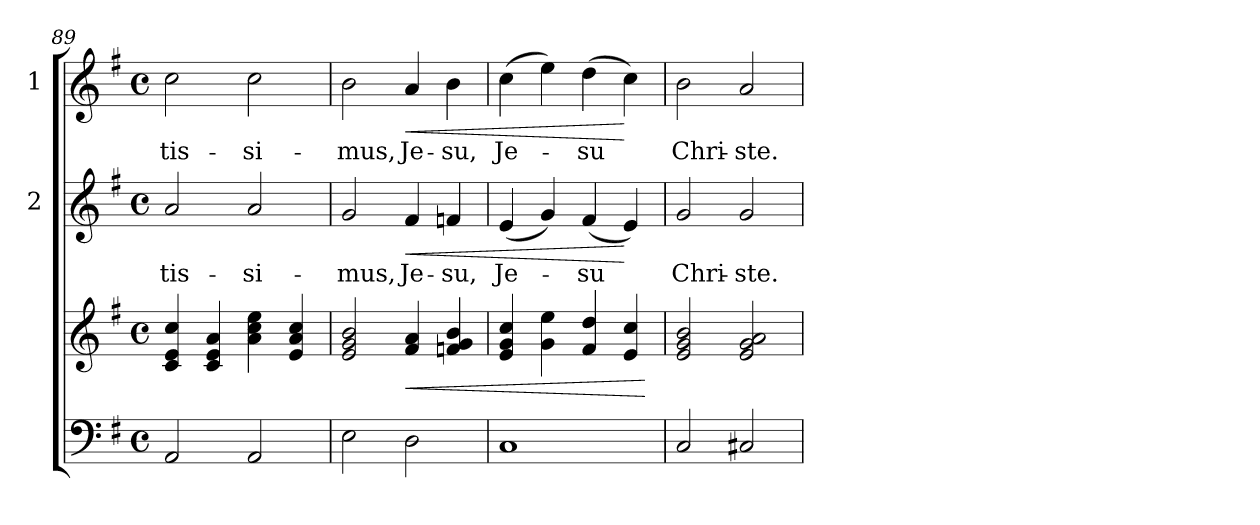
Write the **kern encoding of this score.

**kern	**kern	**dynam	**kern	**text	**dynam	**kern	**text	**dynam
*part3	*part3	*part3	*part2	*part2	*part2	*part1	*part1	*part1
*staff4	*staff3	*staff3/4	*staff2	*staff2	*staff2	*staff1	*staff1	*staff1
*	*	*	*I"2	*	*	*I"1	*	*
*clefF4	*clefG2	*	*clefG2	*	*	*clefG2	*	*
*	*	*	*ITrd7c12	*	*	*ITrd7c12	*	*
*k[f#]	*k[f#]	*	*k[f#]	*	*	*k[f#]	*	*
*G:	*G:	*	*G:	*	*	*G:	*	*
*M4/4	*M4/4	*	*M4/4	*	*	*M4/4	*	*
*met(c)	*met(c)	*	*met(c)	*	*	*met(c)	*	*
=89	=89	=89	=89	=89	=89	=89	=89	=89
!	!	!	!	!LO:LY:b	!	!	!LO:LY:b	!
2AA/	4c/ 4e/ 4cc/	.	2A/	-tis-	.	2c\	-tis-	.
.	4c/ 4e/ 4a/	.	.	.	.	.	.	.
!	!	!	!	!LO:LY:b	!	!	!LO:LY:b	!
2AA/	4a\ 4cc\ 4ee\	.	2A/	-si-	.	2c\	-si-	.
.	4e/ 4a/ 4cc/	.	.	.	.	.	.	.
!!LO:LB:g=z
=90	=90	=90	=90	=90	=90	=90	=90	=90
!	!	!	!	!LO:LY:b	!	!	!LO:LY:b	!
2E\	2e/ 2g/ 2b/	.	2G/	-mus,	.	2B\	-mus,	.
!	!	!LO:HP:b	!	!LO:LY:b	!LO:HP:b	!	!LO:LY:b	!LO:HP:b
2D\	4f#/ 4a/	<	4F#/	Je-	<	4A/	Je-	<
!	!	!	!	!LO:LY:b	!	!	!LO:LY:b	!
.	4fn/ 4g/ 4b/	.	4Fn/	-su,	.	4B\	-su,	.
=91	=91	=91	=91	=91	=91	=91	=91	=91
!	!	!	!	!LO:LY:b	!	!	!LO:LY:b	!
1C	4e/ 4g/ 4cc/	.	(<4E/	Je-	.	(>4c\	Je-	.
.	4g\ 4ee\	.	4G/)	.	.	4e\)	.	.
!	!	!	!	!LO:LY:b	!	!	!LO:LY:b	!
.	4f#/ 4dd/	.	(<4F#/	-su	.	(>4d\	-su	.
.	4e/ 4cc/	.	4E/)	.	[	4c\)	.	[
.	.	[	.	.	.	.	.	.
=92	=92	=92	=92	=92	=92	=92	=92	=92
!	!	!	!	!LO:LY:b	!	!	!LO:LY:b	!
2C/	2e/ 2g/ 2b/	.	2G/	Chri-	.	2B\	Chri-	.
!	!	!	!	!LO:LY:b	!	!	!LO:LY:b	!
2C#X/	2e/ 2g/ 2a/	.	2G/	-ste.	.	2A/	-ste.	.
=	=	=	=	=	=	=	=	=
*-	*-	*-	*-	*-	*-	*-	*-	*-
